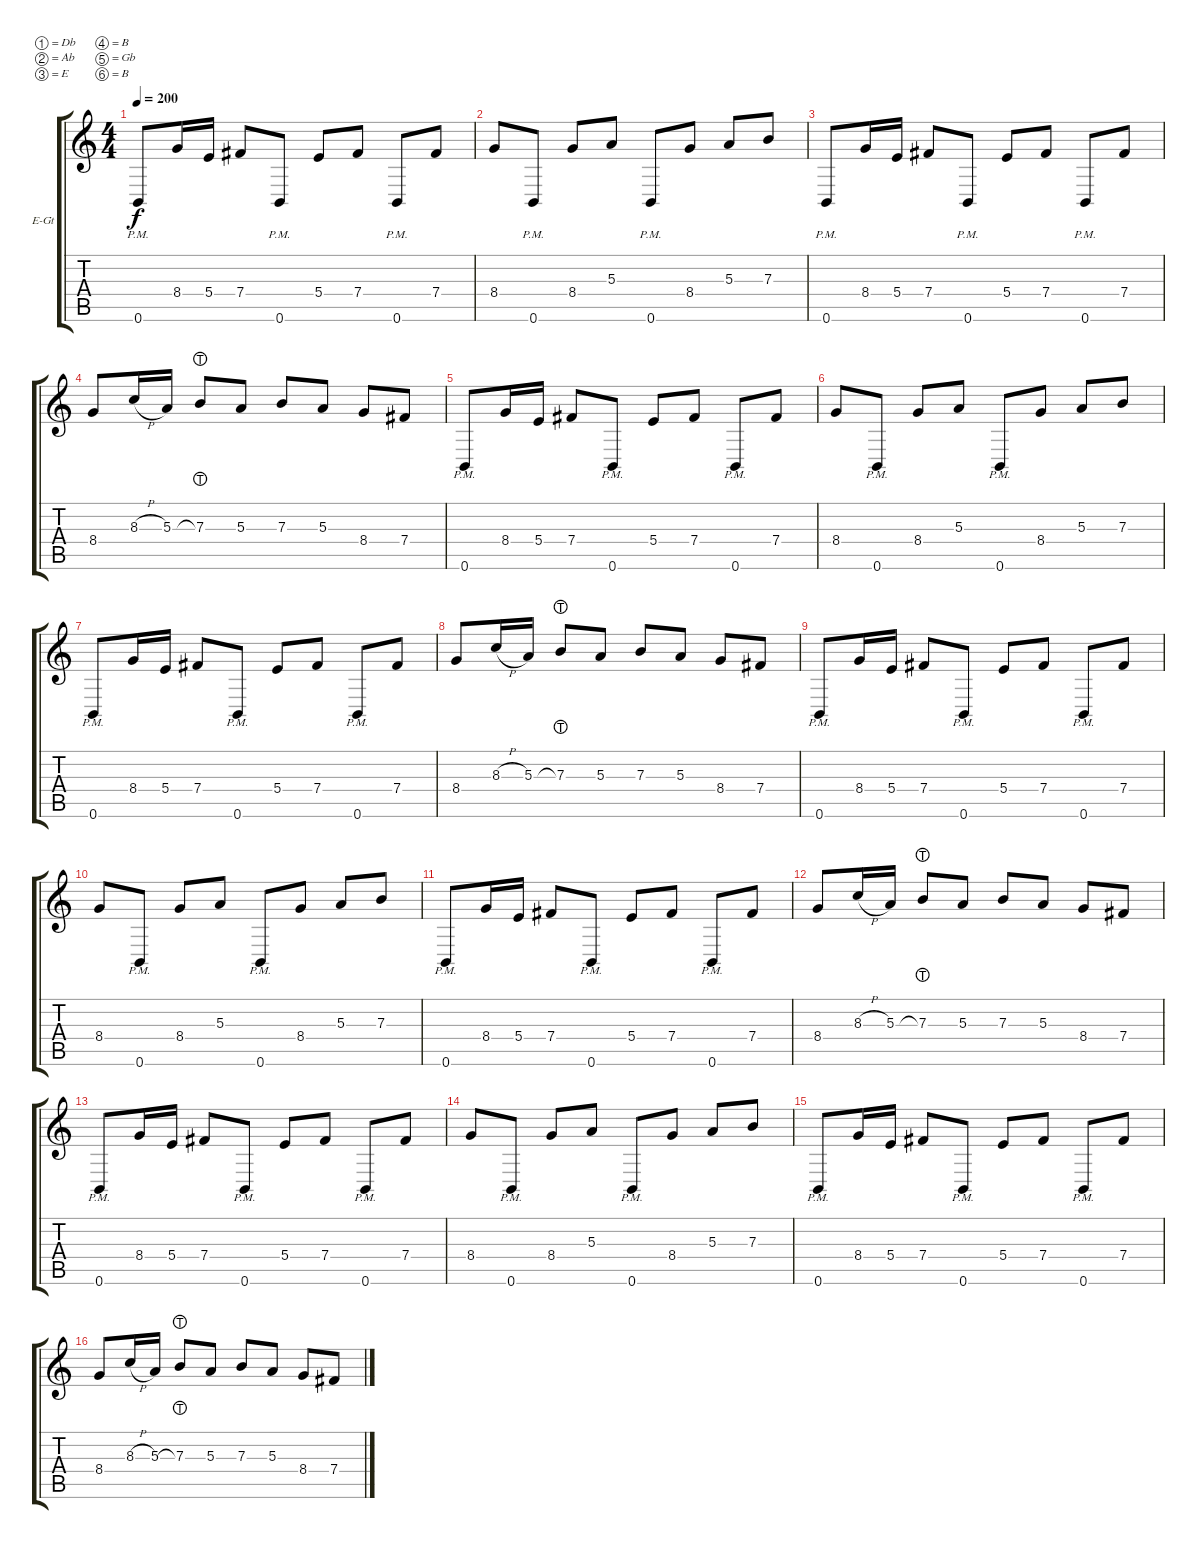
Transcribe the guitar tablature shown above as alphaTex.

\bracketExtendMode groupsimilarinstruments
\firstSystemTrackNameOrientation horizontal
\otherSystemsTrackNameOrientation horizontal
\track ("Solo Guitar" "E-Gt") {instrument distortionguitar}
\staff {score tabs}
\tuning (Db4 Ab3 E3 B2 Gb2 B1)
\ts (4 4)
\tempo 200
\clef g2
\ks c
0.6{pm}.8{dy f} 8.4.16 5.4.16 7.4.8 0.6{pm}.8 5.4.8 7.4.8 0.6{pm}.8 7.4.8 |
8.4.8 0.6{pm}.8 8.4.8 5.3.8 0.6{pm}.8 8.4.8 5.3.8 7.3.8 |
0.6{pm}.8 8.4.16 5.4.16 7.4.8 0.6{pm}.8 5.4.8 7.4.8 0.6{pm}.8 7.4.8 |
8.4.8 8.3{h}.16 5.3.16 7.3{lht}.8 5.3.8 7.3.8 5.3.8 8.4.8 7.4.8 |
0.6{pm}.8 8.4.16 5.4.16 7.4.8 0.6{pm}.8 5.4.8 7.4.8 0.6{pm}.8 7.4.8 |
8.4.8 0.6{pm}.8 8.4.8 5.3.8 0.6{pm}.8 8.4.8 5.3.8 7.3.8 |
0.6{pm}.8 8.4.16 5.4.16 7.4.8 0.6{pm}.8 5.4.8 7.4.8 0.6{pm}.8 7.4.8 |
8.4.8 8.3{h}.16 5.3.16 7.3{lht}.8 5.3.8 7.3.8 5.3.8 8.4.8 7.4.8 |
0.6{pm}.8 8.4.16 5.4.16 7.4.8 0.6{pm}.8 5.4.8 7.4.8 0.6{pm}.8 7.4.8 |
8.4.8 0.6{pm}.8 8.4.8 5.3.8 0.6{pm}.8 8.4.8 5.3.8 7.3.8 |
0.6{pm}.8 8.4.16 5.4.16 7.4.8 0.6{pm}.8 5.4.8 7.4.8 0.6{pm}.8 7.4.8 |
8.4.8 8.3{h}.16 5.3.16 7.3{lht}.8 5.3.8 7.3.8 5.3.8 8.4.8 7.4.8 |
0.6{pm}.8 8.4.16 5.4.16 7.4.8 0.6{pm}.8 5.4.8 7.4.8 0.6{pm}.8 7.4.8 |
8.4.8 0.6{pm}.8 8.4.8 5.3.8 0.6{pm}.8 8.4.8 5.3.8 7.3.8 |
0.6{pm}.8 8.4.16 5.4.16 7.4.8 0.6{pm}.8 5.4.8 7.4.8 0.6{pm}.8 7.4.8 |
8.4.8 8.3{h}.16 5.3.16 7.3{lht}.8 5.3.8 7.3.8 5.3.8 8.4.8 7.4.8
